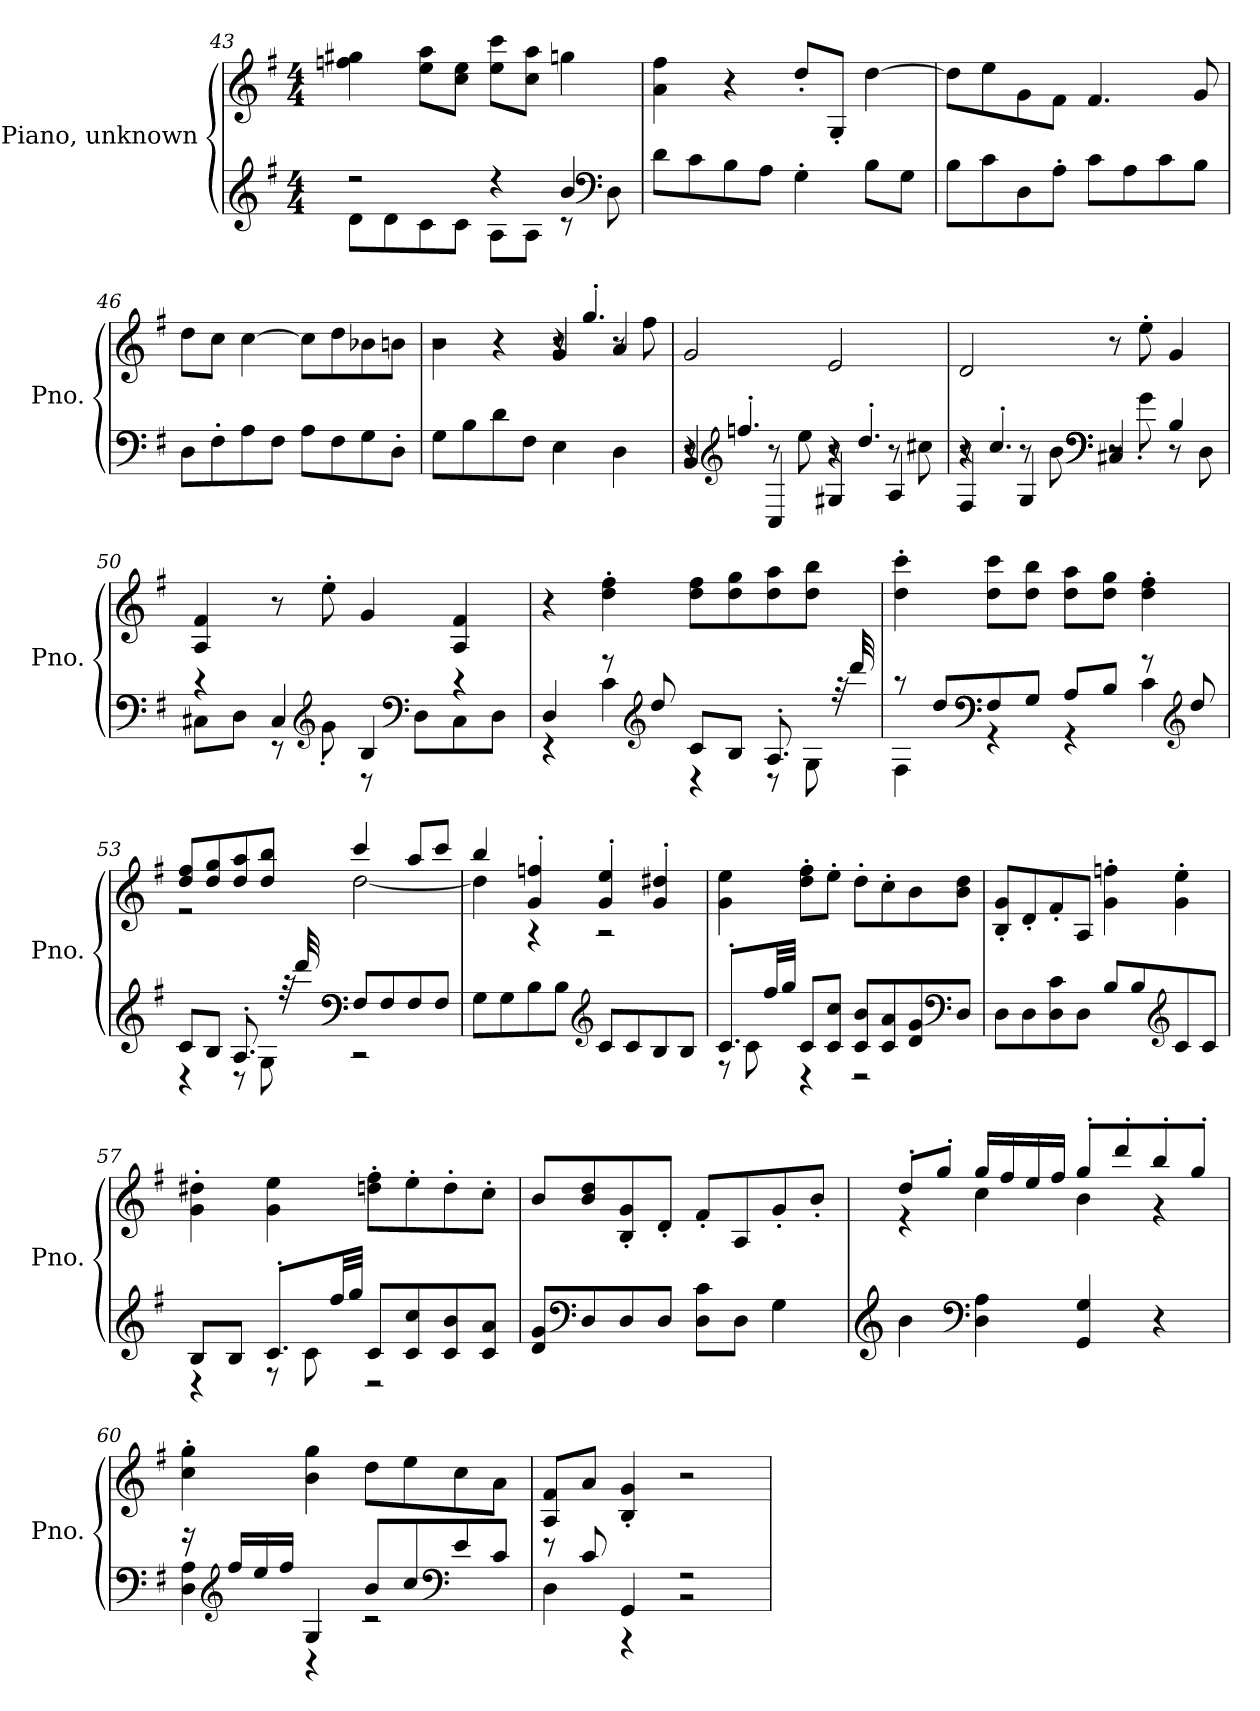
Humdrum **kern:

**kern	**kern
*part1	*part1
*staff2	*staff1
*I"Piano, unknown	*
*I'Pno.	*
*clefG2	*clefG2
*k[f#]	*k[f#]
*M4/4	*M4/4
=43	=43
*^	*
2r	8d\L	4ffn\ 4gg#X\
.	8d\	.
.	8c\	8ee\ 8aa\L
.	8c\J	8cc\ 8ee\J
4r	8A\L	8ee\ 8ccc\L
.	8A\J	8cc\ 8aa\J
4b/	8r	4ggn\
*clefF4	*	*
.	8D\	.
*v	*v	*
=44	=44
8d\L	4a\ 4ff#\
8c\	.
8B\	4r
8A\J	.
4G'\	8dd'/L
.	8G'/J
8B\L	[4dd\
8G\J	.
=45	=45
8B\L	8dd\L]
8c\	8ee\
8D\	8g\
8A'\J	8f#\J
8c\L	4.f#/
8A\	.
8c\	.
8B\J	8g/
!!LO:LB:g=z
=46	=46
8D\L	8dd\L
8F#'\	8cc\J
8A\	[4cc\
8F#\J	.
8A\L	8cc\L]
8F#\	8dd\
8G\	8b-X\
8D'\J	8bn\J
=47	=47
*	*^
*	*	*^
8G\L	2r	4b\	2r
8B\	.	.	.
8d\	.	4r	.
8F#\J	.	.	.
4E\	8r	4r	4g/
.	4.gg'/	.	.
4D\	.	8r	4a/
.	.	8ff#\	.
*	*v	*v	*v
=48	=48
*^	*
*	*^	*
8r	4r	4BB/	2g/
*clefG2	*	*	*
4.ffn'/	.	.	.
.	8r	4C/	.
.	8ee\	.	.
8r	4r	4G#X/	2e/
4.dd'/	.	.	.
.	8r	4A/	.
.	8cc#X\	.	.
=49	=49	=49	=49
8r	4r	4F#/	2d/
4.cc'/	.	.	.
.	8r	4G/	.
.	8b\	.	.
*clefF4	*	*	*
2r	8r	4C#X/	8r
.	8g'\	.	8ee'\
.	8r	4B/	4g/
.	8D\	.	.
*	*v	*v	*
!!LO:LB:g=z
=50	=50	=50
4r	8C#X\L	4A/ 4f#/
.	8D\J	.
4C#/	8r	8r
*clefG2	*	*
.	8g'\	8ee'\
4B/	8r	4g/
*clefF4	*	*
.	8D\L	.
4r	8C#\	4A/ 4f#/
.	8D\J	.
=51	=51	=51
4D/	4r	4r
8r	4c\	4dd\' 4ff#\'
*clefG2	*	*
8dd/	.	.
8c/L	4r	8dd\ 8ff#\L
8B/J	.	8dd\ 8gg\
8.A'/	8r	8dd\ 8aa\
.	8G\	8dd\ 8bb\J
32r	.	.
32ddd/	.	.
=52	=52	=52
8r	4F#\	4dd\' 4ccc\'
8dd/L	.	.
*clefF4	*	*
8F#/	4r	8dd\ 8ccc\L
8G/J	.	8dd\ 8bb\J
8A/L	4r	8dd\ 8aa\L
8B/J	.	8dd\ 8gg\J
8r	4c\	4dd\' 4ff#\'
*clefG2	*	*
8dd/	.	.
!!LO:LB:g=z
=53	=53	=53
*	*	*^
8c/L	4r	8dd/ 8ff#/L	2r
8B/J	.	8dd/ 8gg/	.
8.A'/	8r	8dd/ 8aa/	.
.	8G\	8dd/ 8bb/J	.
32r	.	.	.
32ddd/	.	.	.
*clefF4	*	*	*
8F#/L	2r	4ccc/	[2dd\
8F#/	.	.	.
8F#/	.	8aa/L	.
8F#/J	.	8ccc/J	.
*v	*v	*	*
=54	=54	=54
8G\L	4bb/	4dd\]
8G\	.	.
8B\	4g/' 4ffn/'	4r
8B\J	.	.
*clefG2	*	*
8c/L	4g/' 4ee/'	2r
8c/	.	.
8B/	4g/' 4dd#X/'	.
8B/J	.	.
*	*v	*v
=55	=55
*^	*
8.c'/L	8r	4g\ 4ee\
.	8c\	.
32ff#/LL	.	.
32gg/JJJ	.	.
8c/L	4r	8dd\' 8ff#\'L
8c/ 8cc/J	.	8ee'\J
8c/ 8b/L	2r	8dd'\L
8c/ 8a/	.	8cc'\
8d/ 8g/	.	8b\
*clefF4	*	*
8D/J	.	8b\ 8dd\J
*v	*v	*
!!LO:LB:g=z
=56	=56
8D\L	8B/' 8g/'L
8D\	8d'/
8D\ 8c\	8f#'/
8D\J	8A/J
8B/L	4g\' 4ffn\'
8B/	.
*clefG2	*
8c/	4g\' 4ee\'
8c/J	.
=57	=57
*^	*
8B/L	4r	4g\' 4dd#X\'
8B/J	.	.
8.c'/L	8r	4g\ 4ee\
.	8c\	.
32ff#/LL	.	.
32gg/JJJ	.	.
8c/L	2r	8ddn\' 8ff#\'L
8c/ 8cc/	.	8ee'\
8c/ 8b/	.	8dd'\
8c/ 8a/J	.	8cc'\J
*v	*v	*
=58	=58
8d/ 8g/L	8b/L
*clefF4	*
8D/	8b/ 8dd/
8D/	8B/' 8g/'
8D/J	8d'/J
8D\ 8c\L	8f#'/L
8D\J	8A/
4G\	8g'/
.	8b'/J
!!LO:LB:g=z
=59	=59
*clefG2	*
*	*^
4b\	8dd'/L	4r
.	8gg'/J	.
*clefF4	*	*
4D\ 4A\	16gg/LL	4cc\
.	16ff#/	.
.	16ee/	.
.	16ff#/JJ	.
4GG/ 4G/	8gg'/L	4b\
.	8ddd'/	.
4r	8bb'/	4r
.	8gg'/J	.
*	*v	*v
=60	=60
*^	*
16r	4D\ 4A\	4cc\' 4gg\'
*clefG2	*	*
16ff#/LL	.	.
16ee/	.	.
16ff#/JJ	.	.
4G/	4r	4b\ 4gg\
8b/L	2r	8dd\L
8cc/	.	8ee\
*clefF4	*	*
8e/	.	8cc\
8c/J	.	8a\J
=61	=61	=61
8r	4D\	8A/ 8f#/L
8c/	.	8a/J
4GG/	4r	4B/' 4g/'
2r	2r	2r
*v	*v	*
=	=
*-	*-
